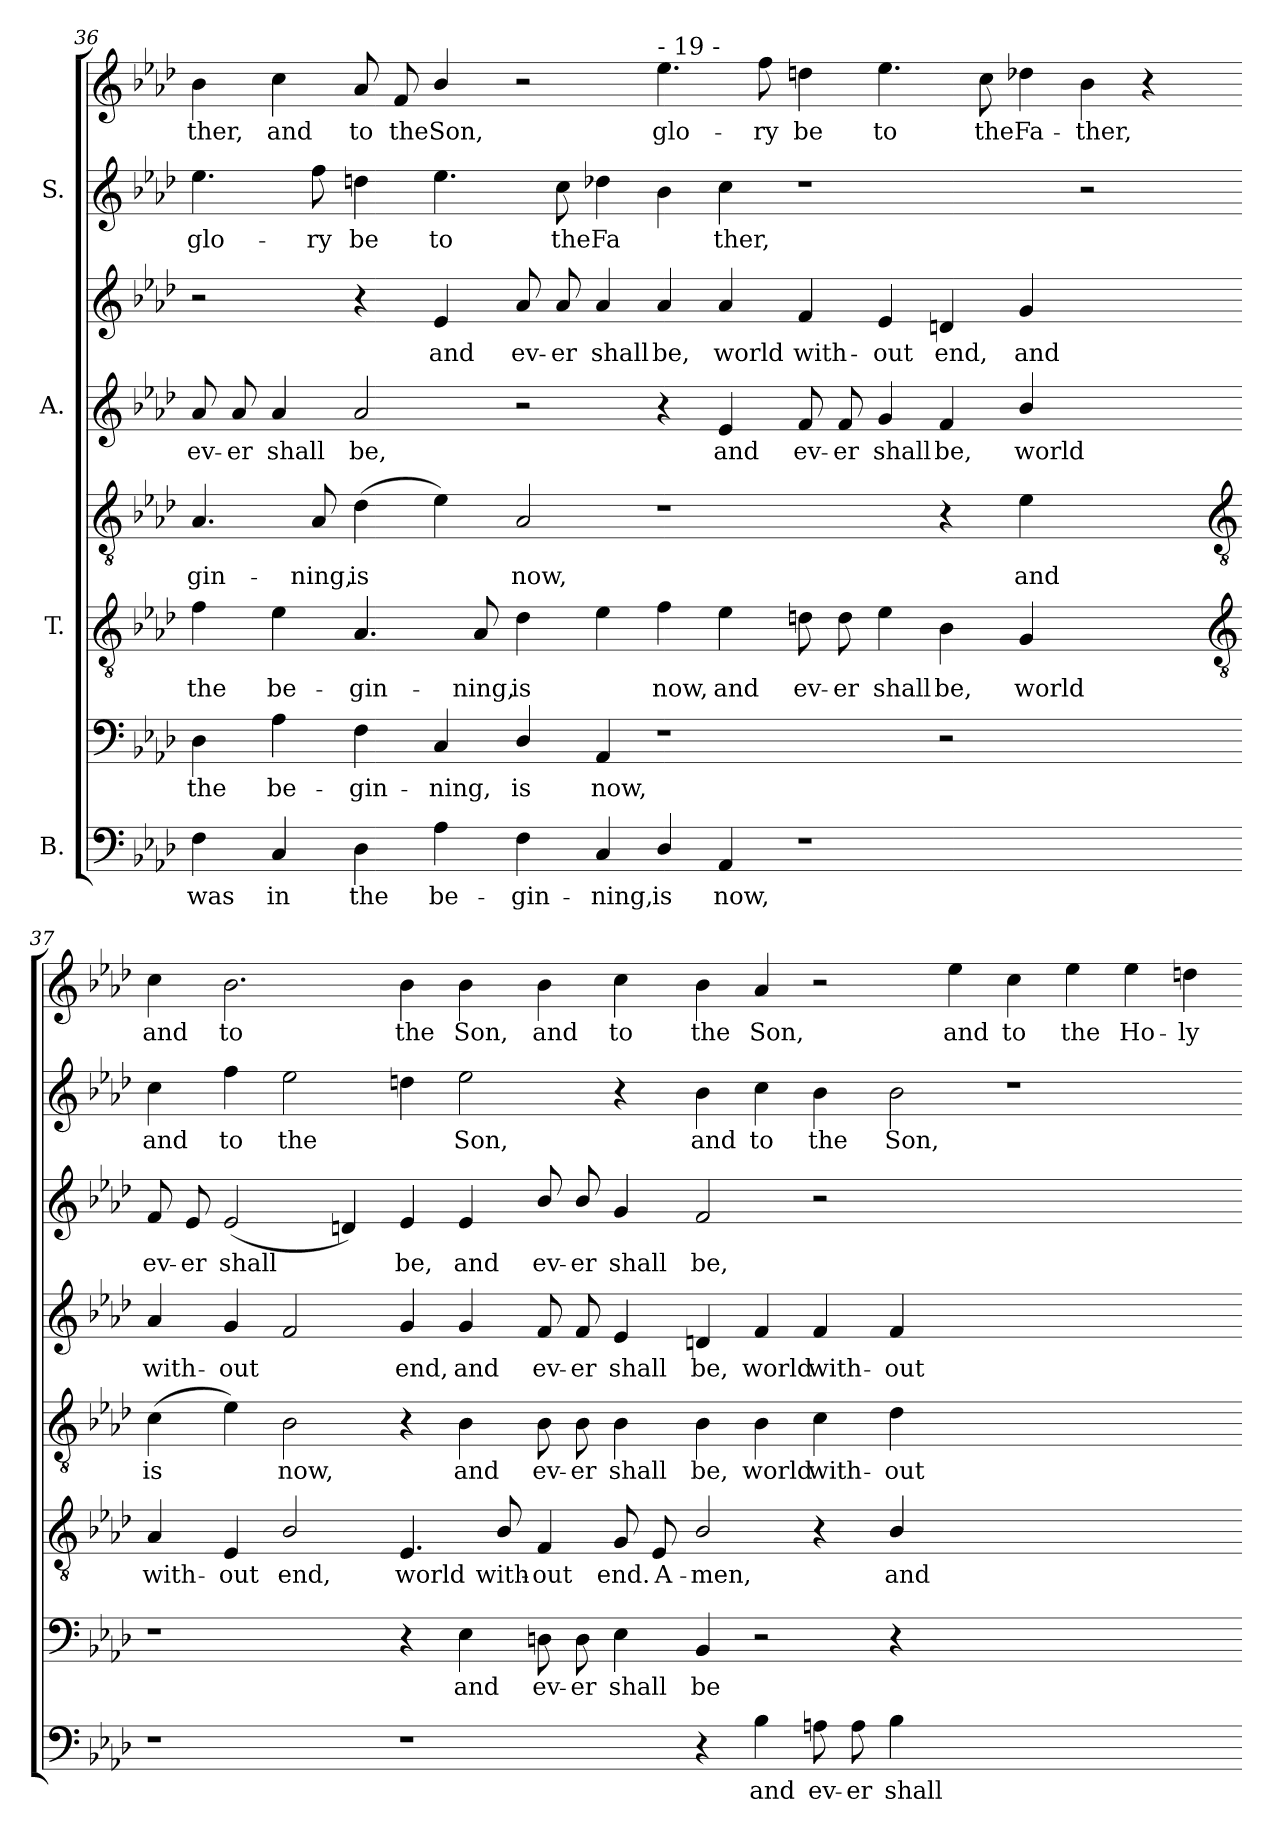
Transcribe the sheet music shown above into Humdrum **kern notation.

**kern	**text	**kern	**text	**kern	**text	**kern	**text	**kern	**text	**kern	**text	**kern	**text	**kern	**text
*part4	*part4	*part4	*part4	*part3	*part3	*part3	*part3	*part2	*part2	*part2	*part2	*part1	*part1	*part1	*part1
*staff8	*staff8	*staff7	*staff7	*staff6	*staff6	*staff5	*staff5	*staff4	*staff4	*staff3	*staff3	*staff2	*staff2	*staff1	*staff1
*I"B.	*	*	*	*I"T.	*	*	*	*I"A.	*	*	*	*I"S.	*	*	*
!!LO:LB:g=z
*clefF4	*	*clefF4	*	*clefGv2	*	*clefGv2	*	*clefG2	*	*clefG2	*	*clefG2	*	*clefG2	*
*k[b-e-a-d-]	*	*k[b-e-a-d-]	*	*k[b-e-a-d-]	*	*k[b-e-a-d-]	*	*k[b-e-a-d-]	*	*k[b-e-a-d-]	*	*k[b-e-a-d-]	*	*k[b-e-a-d-]	*
*A-:	*	*A-:	*	*A-:	*	*A-:	*	*A-:	*	*A-:	*	*A-:	*	*A-:	*
=36	=36	=36	=36	=36	=36	=36	=36	=36	=36	=36	=36	=36	=36	=36	=36
!	!LO:LY:b	!	!LO:LY:b	!	!LO:LY:b	!	!LO:LY:b	!	!LO:LY:b	!	!	!	!LO:LY:b	!	!LO:LY:b
4F	was	4D-	the	4f	the	4.A-	gin-	8a-	ev-	2r	.	4.ee-	glo-	4b-	-ther,
!	!	!	!	!	!	!	!	!	!LO:LY:b	!	!	!	!	!	!
.	.	.	.	.	.	.	.	8a-	-er	.	.	.	.	.	.
!	!LO:LY:b	!	!LO:LY:b	!	!LO:LY:b	!	!	!	!LO:LY:b	!	!	!	!	!	!LO:LY:b
4C	in	4A-	be-	4e-	be-	.	.	4a-	shall	.	.	.	.	4cc	and
!	!	!	!	!	!	!	!LO:LY:b	!	!	!	!	!	!LO:LY:b	!	!
.	.	.	.	.	.	8A-	-ning,	.	.	.	.	8ff	-ry	.	.
!	!LO:LY:b	!	!LO:LY:b	!	!LO:LY:b	!	!LO:LY:b	!	!LO:LY:b	!	!	!	!LO:LY:b	!	!LO:LY:b
4D-	the	4F	-gin-	4.A-	-gin-	(>4d-	is	2a-	be,	4r	.	4ddn	be	8a-	to
!	!	!	!	!	!	!	!	!	!	!	!	!	!	!	!LO:LY:b
.	.	.	.	.	.	.	.	.	.	.	.	.	.	8f	the
!	!LO:LY:b	!	!LO:LY:b	!	!	!	!	!	!	!	!LO:LY:b	!	!LO:LY:b	!	!LO:LY:b
4A-	be-	4C	-ning,	.	.	4e-)	.	.	.	4e-	and	4.ee-	to	4b-/	Son,
!	!	!	!	!	!LO:LY:b	!	!	!	!	!	!	!	!	!	!
.	.	.	.	8A-	-ning,	.	.	.	.	.	.	.	.	.	.
!	!LO:LY:b	!	!LO:LY:b	!	!LO:LY:b	!	!LO:LY:b	!	!	!	!LO:LY:b	!	!	!	!
4F	-gin-	4D-/	is	4d-	is	2A-	now,	2r	.	8a-	ev-	.	.	2r	.
!	!	!	!	!	!	!	!	!	!	!	!LO:LY:b	!	!LO:LY:b	!	!
.	.	.	.	.	.	.	.	.	.	8a-	-er	8cc	the	.	.
!	!LO:LY:b	!	!LO:LY:b	!	!	!	!	!	!	!	!LO:LY:b	!	!LO:LY:b	!	!
4C	-ning,	4AA-	now,	4e-	.	.	.	.	.	4a-	shall	4dd-X	Fa	.	.
!	!	!	!	!	!	!	!	!	!	!	!	!	!	!LO:TX:a:t=- 19 -	!
!	!LO:LY:b	!	!	!	!LO:LY:b	!	!	!	!	!	!LO:LY:b	!	!	!	!LO:LY:b
4D-/	is	1r	.	4f	now,	1r	.	4r	.	4a-	be,	4b-	.	4.ee-	glo-
!	!LO:LY:b	!	!	!	!LO:LY:b	!	!	!	!LO:LY:b	!	!LO:LY:b	!	!LO:LY:b	!	!
4AA-	now,	.	.	4e-	and	.	.	4e-	and	4a-	world	4cc	ther,	.	.
!	!	!	!	!	!	!	!	!	!	!	!	!	!	!	!LO:LY:b
.	.	.	.	.	.	.	.	.	.	.	.	.	.	8ff	-ry
!	!	!	!	!	!LO:LY:b	!	!	!	!LO:LY:b	!	!LO:LY:b	!	!	!	!LO:LY:b
1r	.	.	.	8dn	ev-	.	.	8f	ev-	4f	with-	1r	.	4ddn	be
!	!	!	!	!	!LO:LY:b	!	!	!	!LO:LY:b	!	!	!	!	!	!
.	.	.	.	8d	-er	.	.	8f	-er	.	.	.	.	.	.
!	!	!	!	!	!LO:LY:b	!	!	!	!LO:LY:b	!	!LO:LY:b	!	!	!	!LO:LY:b
.	.	.	.	4e-	shall	.	.	4g	shall	4e-	-out	.	.	4.ee-	to
!	!	!	!	!	!LO:LY:b	!	!	!	!LO:LY:b	!	!LO:LY:b	!	!	!	!
.	.	2r	.	4B-	be,	4r	.	4f	be,	4dn	end,	.	.	.	.
!	!	!	!	!	!	!	!	!	!	!	!	!	!	!	!LO:LY:b
.	.	.	.	.	.	.	.	.	.	.	.	.	.	8cc	the
!	!	!	!	!	!LO:LY:b	!	!LO:LY:b	!	!LO:LY:b	!	!LO:LY:b	!	!	!	!LO:LY:b
.	.	.	.	4G	world	4e-	and	4b-/	world	4g	and	.	.	4dd-X	Fa-
!	!	!	!	!	!	!	!	!	!	!	!	!	!	!	!LO:LY:b
2ryy	.	2ryy	.	2ryy	.	2ryy	.	2ryy	.	2ryy	.	2r	.	4b-	-ther,
.	.	.	.	.	.	.	.	.	.	.	.	.	.	4r	.
!!LO:LB:g=z
=37-	=37-	=37-	=37-	=37-	=37-	=37-	=37-	=37-	=37-	=37-	=37-	=37-	=37-	=37-	=37-
*	*	*	*	*clefGv2	*	*clefGv2	*	*	*	*	*	*	*	*	*
!	!	!	!	!	!LO:LY:b	!	!LO:LY:b	!	!LO:LY:b	!	!LO:LY:b	!	!LO:LY:b	!	!LO:LY:b
1r	.	1r	.	4A-	with-	(>4c	is	4a-	with-	8f	ev-	4cc	and	4cc	and
!	!	!	!	!	!	!	!	!	!	!	!LO:LY:b	!	!	!	!
.	.	.	.	.	.	.	.	.	.	8e-	-er	.	.	.	.
!	!	!	!	!	!LO:LY:b	!	!	!	!LO:LY:b	!	!LO:LY:b	!	!LO:LY:b	!	!LO:LY:b
.	.	.	.	4E-	-out	4e-)	.	4g	-out	(<2e-	shall	4ff	to	2.b-	to
!	!	!	!	!	!LO:LY:b	!	!LO:LY:b	!	!	!	!	!	!LO:LY:b	!	!
.	.	.	.	2B-/	end,	2B-	now,	2f	.	.	.	2ee-	the	.	.
.	.	.	.	.	.	.	.	.	.	4dn)	.	.	.	.	.
!	!	!	!	!	!LO:LY:b	!	!	!	!LO:LY:b	!	!LO:LY:b	!	!	!	!LO:LY:b
1r	.	4r	.	4.E-/	world	4r	.	4g	end,	4e-	be,	4ddn	.	4b-	the
!	!	!	!LO:LY:b	!	!	!	!LO:LY:b	!	!LO:LY:b	!	!LO:LY:b	!	!LO:LY:b	!	!LO:LY:b
.	.	4E-	and	.	.	4B-	and	4g	and	4e-	and	2ee-	Son,	4b-	Son,
!	!	!	!	!	!LO:LY:b	!	!	!	!	!	!	!	!	!	!
.	.	.	.	8B-/	with-	.	.	.	.	.	.	.	.	.	.
!	!	!	!LO:LY:b	!	!LO:LY:b	!	!LO:LY:b	!	!LO:LY:b	!	!LO:LY:b	!	!	!	!LO:LY:b
.	.	8Dn	ev-	4F/	-out	8B-	ev-	8f	ev-	8b-/	ev-	.	.	4b-	and
!	!	!	!LO:LY:b	!	!	!	!LO:LY:b	!	!LO:LY:b	!	!LO:LY:b	!	!	!	!
.	.	8D	-er	.	.	8B-	-er	8f	-er	8b-/	-er	.	.	.	.
!	!	!	!LO:LY:b	!	!LO:LY:b	!	!LO:LY:b	!	!LO:LY:b	!	!LO:LY:b	!	!	!	!LO:LY:b
.	.	4E-	shall	8G/	end.	4B-	shall	4e-	shall	4g	shall	4r	.	4cc	to
!	!	!	!	!	!LO:LY:b	!	!	!	!	!	!	!	!	!	!
.	.	.	.	8E-/	A-	.	.	.	.	.	.	.	.	.	.
!	!	!	!LO:LY:b	!	!LO:LY:b	!	!LO:LY:b	!	!LO:LY:b	!	!LO:LY:b	!	!LO:LY:b	!	!LO:LY:b
4r	.	4BB-	be	2B-/	-men,	4B-	be,	4dn	be,	2f	be,	4b-	and	4b-	the
!	!LO:LY:b	!	!	!	!	!	!LO:LY:b	!	!LO:LY:b	!	!	!	!LO:LY:b	!	!LO:LY:b
4B-	and	2r	.	.	.	4B-	world	4f	world	.	.	4cc	to	4a-	Son,
!	!LO:LY:b	!	!	!	!	!	!LO:LY:b	!	!LO:LY:b	!	!	!	!LO:LY:b	!	!
8An	ev-	.	.	4r	.	4c	with-	4f	with-	2r	.	4b-	the	2r	.
!	!LO:LY:b	!	!	!	!	!	!	!	!	!	!	!	!	!	!
8A	-er	.	.	.	.	.	.	.	.	.	.	.	.	.	.
!	!LO:LY:b	!	!	!	!LO:LY:b	!	!LO:LY:b	!	!LO:LY:b	!	!	!	!LO:LY:b	!	!
4B-	shall	4r	.	4B-/	and	4d-	-out	4f	-out	.	.	2b-	Son,	.	.
!	!	!	!	!	!	!	!	!	!	!	!	!	!	!	!LO:LY:b
1ryy	.	1ryy	.	1ryy	.	1ryy	.	1ryy	.	1ryy	.	.	.	4ee-	and
!	!	!	!	!	!	!	!	!	!	!	!	!	!	!	!LO:LY:b
.	.	.	.	.	.	.	.	.	.	.	.	1r	.	4cc	to
!	!	!	!	!	!	!	!	!	!	!	!	!	!	!	!LO:LY:b
.	.	.	.	.	.	.	.	.	.	.	.	.	.	4ee-	the
!	!	!	!	!	!	!	!	!	!	!	!	!	!	!	!LO:LY:b
.	.	.	.	.	.	.	.	.	.	.	.	.	.	4ee-	Ho-
!	!	!	!	!	!	!	!	!	!	!	!	!	!	!	!LO:LY:b
4ryy	.	4ryy	.	4ryy	.	4ryy	.	4ryy	.	4ryy	.	.	.	4ddn	-ly
=-	=-	=-	=-	=-	=-	=-	=-	=-	=-	=-	=-	=-	=-	=-	=-
*-	*-	*-	*-	*-	*-	*-	*-	*-	*-	*-	*-	*-	*-	*-	*-
